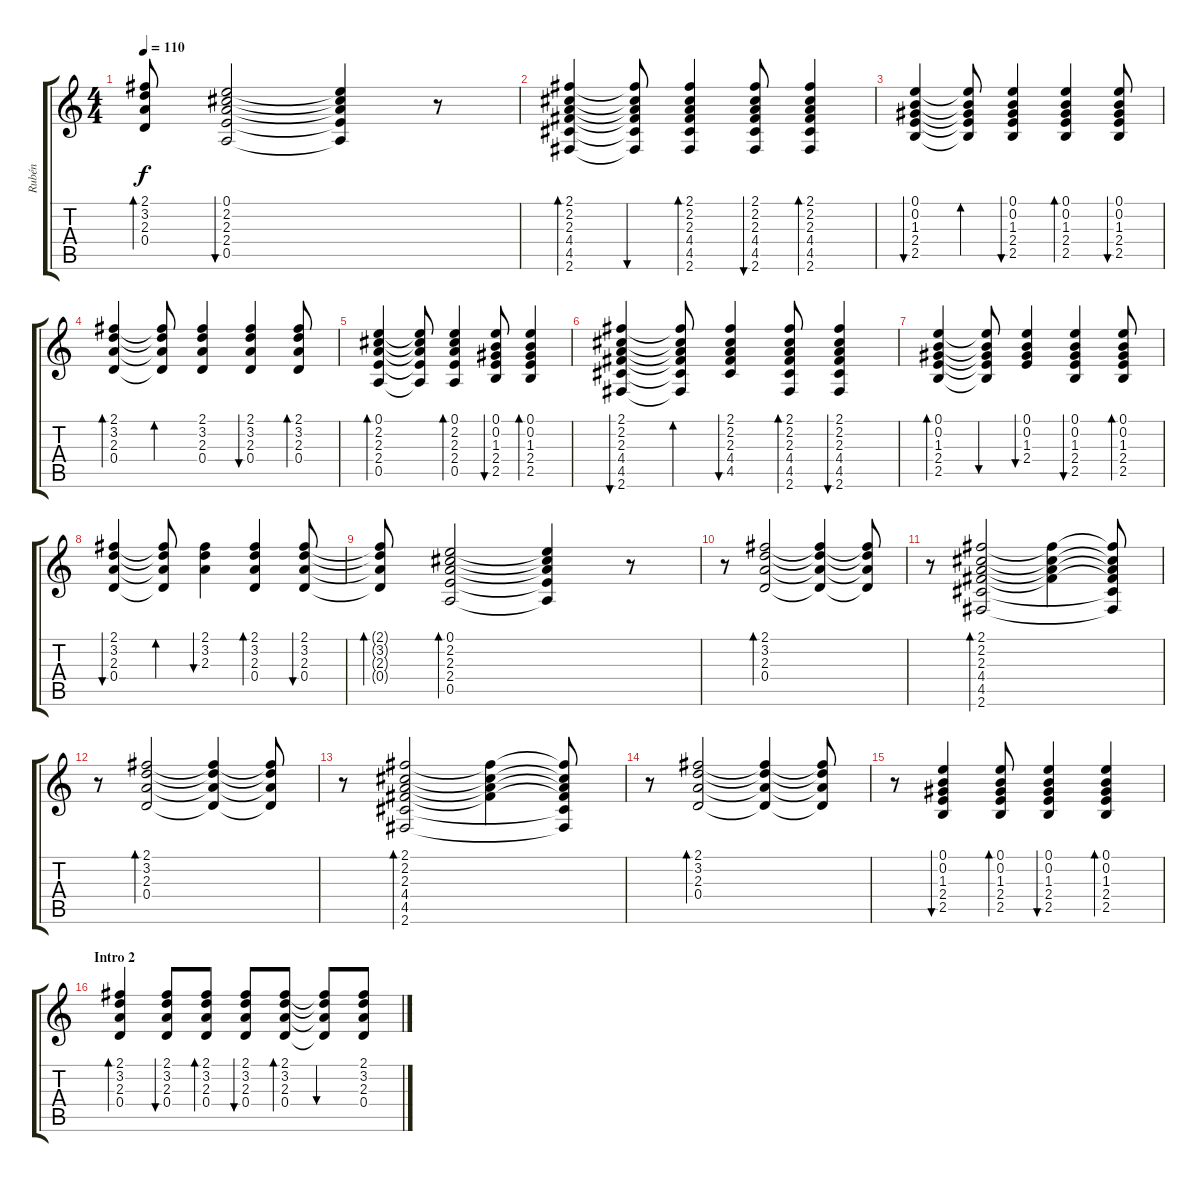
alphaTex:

\track ("Rubén" "Rubén") {instrument acousticguitarsteel}
\staff {score tabs}
\tuning (E4 B3 G3 D3 A2 E2) {hide}
\ts (4 4)
\tempo 110
\clef g2
\ks c
(2.1{t} 3.2{t} 2.3{t} 0.4{t}).8{bd 60 dy f} (0.1 2.2 2.3 2.4 0.5).2{bu 60} (0.1{t} 2.2{t} 2.3{t} 2.4{t} 0.5{t}).4 r.8 |
(2.1 2.2 2.3 4.4 4.5 2.6).4{bd 60} (2.1{t} 2.2{t} 2.3{t} 4.4{t} 4.5{t} 2.6{t}).8{bu 60} (2.1 2.2 2.3 4.4 4.5 2.6).4{bd 60} (2.1 2.2 2.3 4.4 4.5 2.6).8{bu 60} (2.1 2.2 2.3 4.4 4.5 2.6).4{bd 60} |
(0.1 0.2 1.3 2.4 2.5).4{bu 60} (0.1{t} 0.2{t} 1.3{t} 2.4{t} 2.5{t}).8{bd 60} (0.1 0.2 1.3 2.4 2.5).4{bu 60} (0.1 0.2 1.3 2.4 2.5).4{bd 60} (0.1 0.2 1.3 2.4 2.5).8{bu 60} |
(2.1 3.2 2.3 0.4).4{bd 60} (2.1{t} 3.2{t} 2.3{t} 0.4{t}).8{bd 60} (2.1 3.2 2.3 0.4).4 (2.1 3.2 2.3 0.4).4{bu 60} (2.1 3.2 2.3 0.4).8{bd 60} |
(0.1 2.2 2.3 2.4 0.5).4{bd 60} (0.1{t} 2.2{t} 2.3{t} 2.4{t} 0.5{t}).8 (0.1 2.2 2.3 2.4 0.5).4{bd 60} (0.1 0.2 1.3 2.4 2.5).8{bu 60} (0.1 0.2 1.3 2.4 2.5).4{bd 60} |
(2.1 2.2 2.3 4.4 4.5 2.6).4{bu 60} (2.1{t} 2.2{t} 2.3{t} 4.4{t} 4.5{t} 2.6{t}).8{bd 60} (2.1 2.2 2.3 4.4 4.5).4{bu 60} (2.1 2.2 2.3 4.4 4.5 2.6).8{bd 60} (2.1 2.2 2.3 4.4 4.5 2.6).4{bu 60} |
(0.1 0.2 1.3 2.4 2.5).4{bd 60} (0.1{t} 0.2{t} 1.3{t} 2.4{t} 2.5{t}).8{bu 60} (0.1 0.2 1.3 2.4).4{bu 60} (0.1 0.2 1.3 2.4 2.5).4{bu 60} (0.1 0.2 1.3 2.4 2.5).8{bd 60} |
(2.1 3.2 2.3 0.4).4{bu 60} (2.1{t} 3.2{t} 2.3{t} 0.4{t}).8{bd 60} (2.1 3.2 2.3).4{bu 60} (2.1 3.2 2.3 0.4).4{bd 60} (2.1 3.2 2.3 0.4).8{bu 60} |
(2.1{t} 3.2{t} 2.3{t} 0.4{t}).8{bd 60} (0.1 2.2 2.3 2.4 0.5).2{bd 60} (0.1{t} 2.2{t} 2.3{t} 2.4{t} 0.5{t}).4 r.8 |
r.8 (2.1 3.2 2.3 0.4).2{bd 60} (2.1{t} 3.2{t} 2.3{t} 0.4{t}).4 (2.1{t} 3.2{t} 2.3{t} 0.4{t}).8 |
r.8 (2.1 2.2 2.3 4.4 4.5 2.6).2{bd 60} (2.1{t} 2.2{t} 2.3{t} 4.4{t}).4 (2.1{t} 2.2{t} 2.3{t} 4.4{t} 4.5{t} 2.6{t}).8 |
r.8 (2.1 3.2 2.3 0.4).2{bd 60} (2.1{t} 3.2{t} 2.3{t} 0.4{t}).4 (2.1{t} 3.2{t} 2.3{t} 0.4{t}).8 |
r.8 (2.1 2.2 2.3 4.4 4.5 2.6).2{bd 60} (2.1{t} 2.2{t} 2.3{t} 4.4{t}).4 (2.1{t} 2.2{t} 2.3{t} 4.4{t} 4.5{t} 2.6{t}).8 |
r.8 (2.1 3.2 2.3 0.4).2{bd 60} (2.1{t} 3.2{t} 2.3{t} 0.4{t}).4 (2.1{t} 3.2{t} 2.3{t} 0.4{t}).8 |
r.8 (0.1 0.2 1.3 2.4 2.5).4{bu 60} (0.1 0.2 1.3 2.4 2.5).8{bd 60} (0.1 0.2 1.3 2.4 2.5).4{bu 60} (0.1 0.2 1.3 2.4 2.5).4{bd 60} |
\section ("" "Intro 2")
(2.1 3.2 2.3 0.4).4{bd 60} (2.1 3.2 2.3 0.4).8{bu 60} (2.1 3.2 2.3 0.4).8{bd 60} (2.1 3.2 2.3 0.4).8{bu 60} (2.1 3.2 2.3 0.4).8{bd 60} (2.1{t} 3.2{t} 2.3{t} 0.4{t}).8{bu 60} (2.1 3.2 2.3 0.4).8
